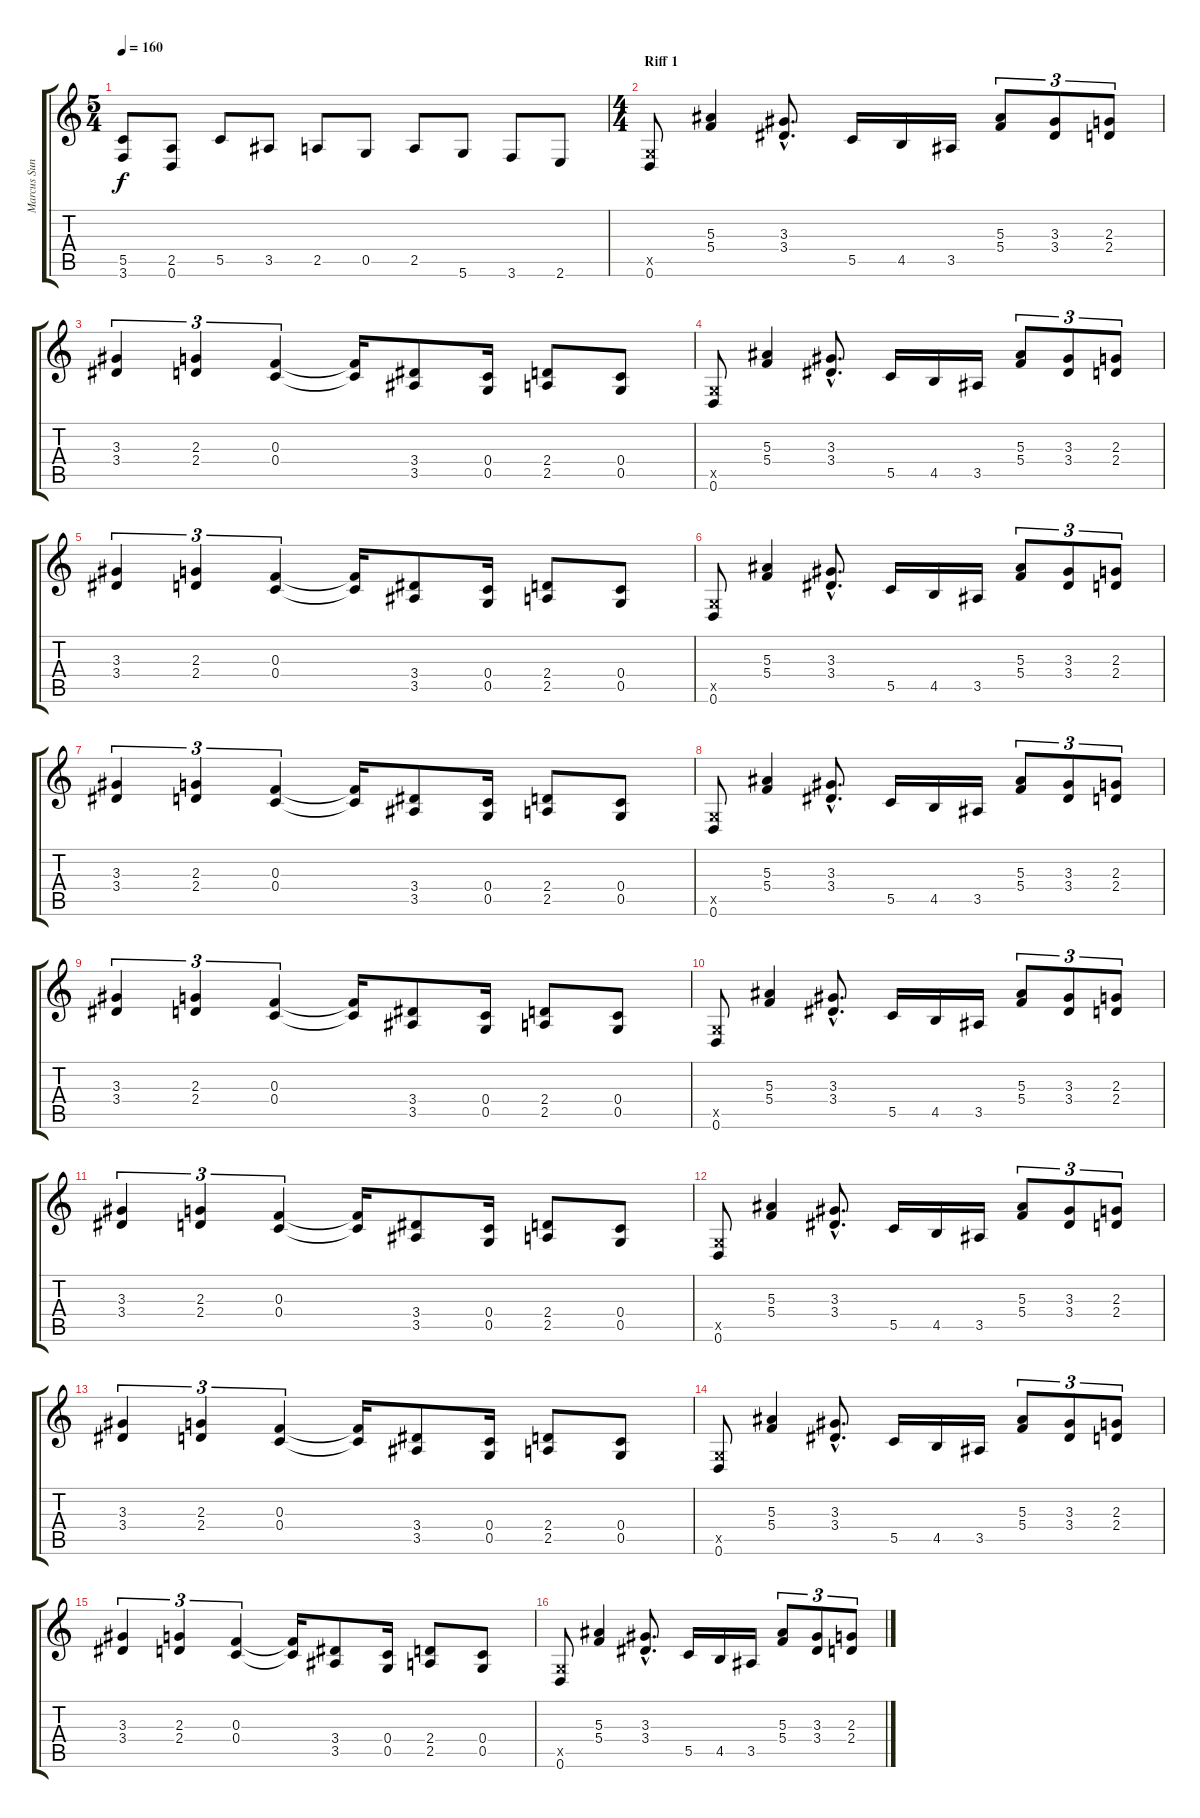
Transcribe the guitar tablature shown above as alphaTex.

\track ("Marcus Sunesson" "Marcus Sun") {instrument distortionguitar}
\staff {score tabs}
\tuning (D4 A3 F3 C3 G2 D2) {hide}
\ts (5 4)
\tempo 160
\clef g2
\ks c
(5.5 3.6).8{dy f} (2.5 0.6).8 5.5.8 3.5.8 2.5.8 0.5.8 2.5.8 5.6.8 3.6.8 2.6.8 |
\ts (4 4)
\section ("" "Riff 1")
(0.5{x} 0.6).8 (5.3 5.4).4 (3.3{hac} 3.4{hac}).8{d} 5.5.16 4.5.16 3.5.16 (5.3 5.4).8{tu (3 2)} (3.3 3.4).8{tu (3 2)} (2.3 2.4).8{tu (3 2)} |
(3.3 3.4).4{tu (3 2)} (2.3 2.4).4{tu (3 2)} (0.3 0.4).4{tu (3 2)} (0.3{t} 0.4{t}).16 (3.4 3.5).8 (0.4 0.5).16 (2.4 2.5).8 (0.4 0.5).8 |
(0.5{x} 0.6).8 (5.3 5.4).4 (3.3{hac} 3.4{hac}).8{d} 5.5.16 4.5.16 3.5.16 (5.3 5.4).8{tu (3 2)} (3.3 3.4).8{tu (3 2)} (2.3 2.4).8{tu (3 2)} |
(3.3 3.4).4{tu (3 2)} (2.3 2.4).4{tu (3 2)} (0.3 0.4).4{tu (3 2)} (0.3{t} 0.4{t}).16 (3.4 3.5).8 (0.4 0.5).16 (2.4 2.5).8 (0.4 0.5).8 |
(0.5{x} 0.6).8 (5.3 5.4).4 (3.3{hac} 3.4{hac}).8{d} 5.5.16 4.5.16 3.5.16 (5.3 5.4).8{tu (3 2)} (3.3 3.4).8{tu (3 2)} (2.3 2.4).8{tu (3 2)} |
(3.3 3.4).4{tu (3 2)} (2.3 2.4).4{tu (3 2)} (0.3 0.4).4{tu (3 2)} (0.3{t} 0.4{t}).16 (3.4 3.5).8 (0.4 0.5).16 (2.4 2.5).8 (0.4 0.5).8 |
(0.5{x} 0.6).8 (5.3 5.4).4 (3.3{hac} 3.4{hac}).8{d} 5.5.16 4.5.16 3.5.16 (5.3 5.4).8{tu (3 2)} (3.3 3.4).8{tu (3 2)} (2.3 2.4).8{tu (3 2)} |
(3.3 3.4).4{tu (3 2)} (2.3 2.4).4{tu (3 2)} (0.3 0.4).4{tu (3 2)} (0.3{t} 0.4{t}).16 (3.4 3.5).8 (0.4 0.5).16 (2.4 2.5).8 (0.4 0.5).8 |
(0.5{x} 0.6).8 (5.3 5.4).4 (3.3{hac} 3.4{hac}).8{d} 5.5.16 4.5.16 3.5.16 (5.3 5.4).8{tu (3 2)} (3.3 3.4).8{tu (3 2)} (2.3 2.4).8{tu (3 2)} |
(3.3 3.4).4{tu (3 2)} (2.3 2.4).4{tu (3 2)} (0.3 0.4).4{tu (3 2)} (0.3{t} 0.4{t}).16 (3.4 3.5).8 (0.4 0.5).16 (2.4 2.5).8 (0.4 0.5).8 |
(0.5{x} 0.6).8 (5.3 5.4).4 (3.3{hac} 3.4{hac}).8{d} 5.5.16 4.5.16 3.5.16 (5.3 5.4).8{tu (3 2)} (3.3 3.4).8{tu (3 2)} (2.3 2.4).8{tu (3 2)} |
(3.3 3.4).4{tu (3 2)} (2.3 2.4).4{tu (3 2)} (0.3 0.4).4{tu (3 2)} (0.3{t} 0.4{t}).16 (3.4 3.5).8 (0.4 0.5).16 (2.4 2.5).8 (0.4 0.5).8 |
(0.5{x} 0.6).8 (5.3 5.4).4 (3.3{hac} 3.4{hac}).8{d} 5.5.16 4.5.16 3.5.16 (5.3 5.4).8{tu (3 2)} (3.3 3.4).8{tu (3 2)} (2.3 2.4).8{tu (3 2)} |
(3.3 3.4).4{tu (3 2)} (2.3 2.4).4{tu (3 2)} (0.3 0.4).4{tu (3 2)} (0.3{t} 0.4{t}).16 (3.4 3.5).8 (0.4 0.5).16 (2.4 2.5).8 (0.4 0.5).8 |
(0.5{x} 0.6).8 (5.3 5.4).4 (3.3{hac} 3.4{hac}).8{d} 5.5.16 4.5.16 3.5.16 (5.3 5.4).8{tu (3 2)} (3.3 3.4).8{tu (3 2)} (2.3 2.4).8{tu (3 2)}
